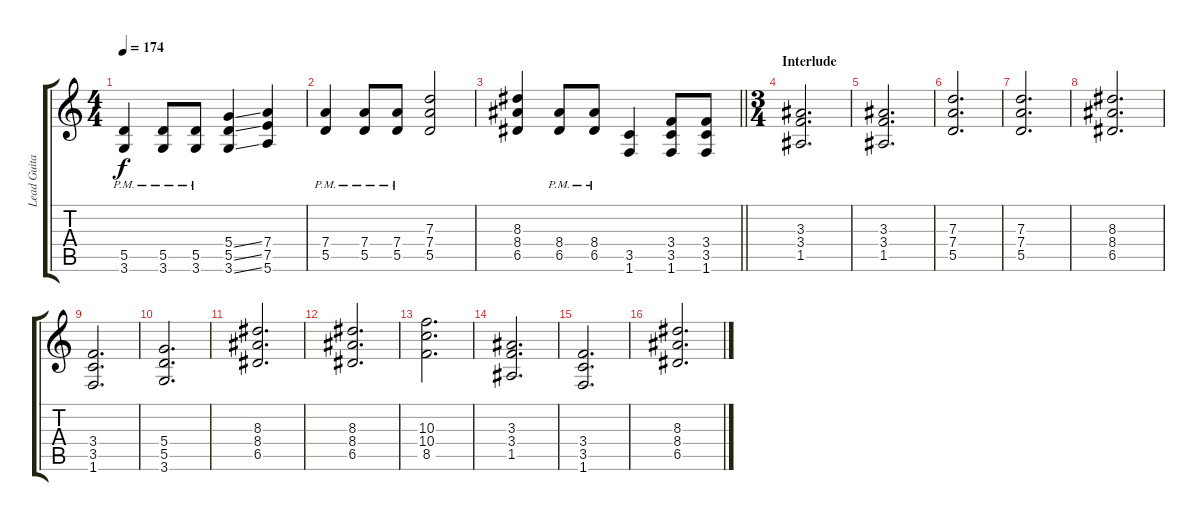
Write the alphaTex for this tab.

\track ("Lead Guitar/Rythm Guitar" "Lead Guita") {instrument distortionguitar}
\staff {score tabs}
\tuning (E4 B3 G3 D3 A2 E2) {hide}
\ts (4 4)
\tempo 174
\clef g2
\ks c
(5.5{pm} 3.6{pm}).4{dy f} (5.5{pm} 3.6{pm}).8 (5.5{pm} 3.6{pm}).8 (5.4{ss} 5.5{ss} 3.6{ss}).4 (7.4 7.5 5.6).4 |
(7.4{pm} 5.5{pm}).4 (7.4{pm} 5.5{pm}).8 (7.4{pm} 5.5{pm}).8 (7.3 7.4 5.5).2 |
\barLineRight lightlight
(8.3 8.4 6.5).4 (8.4{pm} 6.5{pm}).8 (8.4{pm} 6.5{pm}).8 (3.5 1.6).4 (3.4 3.5 1.6).8 (3.4 3.5 1.6).8 |
\ts (3 4)
\section ("" "Interlude")
(3.3 3.4 1.5).2{d} |
(3.3 3.4 1.5).2{d} |
(7.3 7.4 5.5).2{d} |
(7.3 7.4 5.5).2{d} |
(8.3 8.4 6.5).2{d} |
(3.4 3.5 1.6).2{d} |
(5.4 5.5 3.6).2{d} |
(8.3 8.4 6.5).2{d} |
(8.3 8.4 6.5).2{d} |
(10.3 10.4 8.5).2{d} |
(3.3 3.4 1.5).2{d} |
(3.4 3.5 1.6).2{d} |
(8.3 8.4 6.5).2{d}
